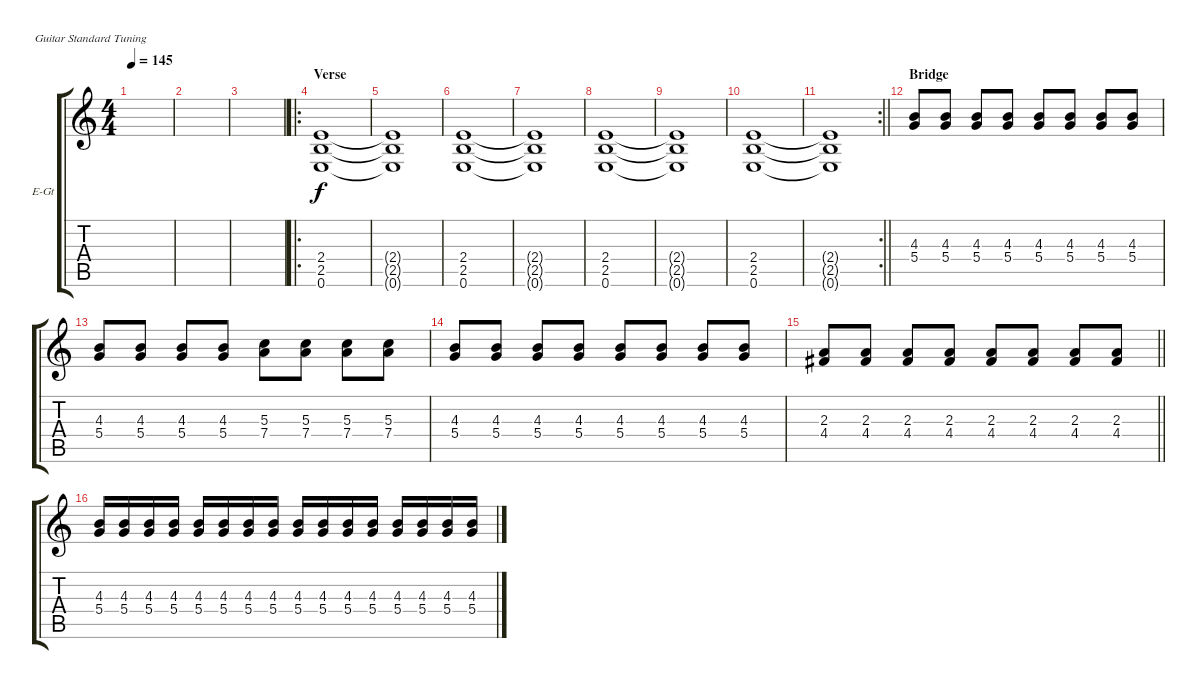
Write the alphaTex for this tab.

\defaultSystemsLayout 4
\bracketExtendMode groupsimilarinstruments
\firstSystemTrackNameOrientation horizontal
\otherSystemsTrackNameOrientation horizontal
\track ("Electric Guitar" "E-Gt") {instrument distortionguitar}
\staff {score tabs}
\tuning (E4 B3 G3 D3 A2 E2)
\ts (4 4)
\tempo 145
\clef g2
\scale
0.333333
\ks c
|
\scale
0.333333 |
\scale
0.333333 |
\ro
\section ("" "Verse")
\scale
0.333333 (2.5 0.6 2.4).1 |
\scale
0.333333 (2.5{t} 0.6{t} 2.4{t}).1 |
\scale
0.333333 (2.5 0.6 2.4).1 |
\scale
0.333333 (2.5{t} 0.6{t} 2.4{t}).1 |
\scale
0.333333 (2.5 0.6 2.4).1 |
\scale
0.333333 (2.5{t} 0.6{t} 2.4{t}).1 |
\scale
0.333333 (2.5 0.6 2.4).1 |
\rc 2
\scale
0.333333
\barLineRight lightlight
(2.5{t} 0.6{t} 2.4{t}).1 |
\section ("" "Bridge")
\scale
0.333333 (5.4 4.3).8 (5.4 4.3).8 (5.4 4.3).8 (5.4 4.3).8 (5.4 4.3).8 (5.4 4.3).8 (5.4 4.3).8 (5.4 4.3).8 |
\scale
0.333333 (5.4 4.3).8 (5.4 4.3).8 (5.4 4.3).8 (5.4 4.3).8 (5.3 7.4).8 (5.3 7.4).8 (5.3 7.4).8 (5.3 7.4).8 |
\scale
0.333333 (5.4 4.3).8 (5.4 4.3).8 (5.4 4.3).8 (5.4 4.3).8 (5.4 4.3).8 (5.4 4.3).8 (5.4 4.3).8 (5.4 4.3).8 |
\scale
0.333333
\barLineRight lightlight
(2.3 4.4).8 (2.3 4.4).8 (2.3 4.4).8 (2.3 4.4).8 (2.3 4.4).8 (2.3 4.4).8 (2.3 4.4).8 (2.3 4.4).8 |
\scale
0.333333 (4.3 5.4).16 (4.3 5.4).16 (4.3 5.4).16 (4.3 5.4).16 (4.3 5.4).16 (4.3 5.4).16 (4.3 5.4).16 (4.3 5.4).16 (4.3 5.4).16 (4.3 5.4).16 (4.3 5.4).16 (4.3 5.4).16 (4.3 5.4).16 (4.3 5.4).16 (4.3 5.4).16 (4.3 5.4).16
